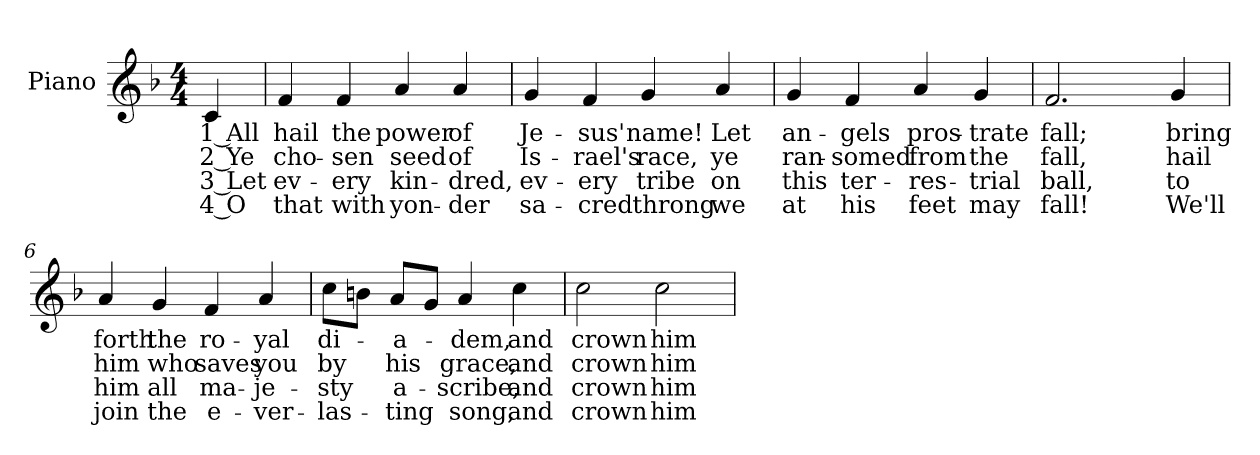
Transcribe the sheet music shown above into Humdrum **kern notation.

**kern	**text	**text	**text	**text
*part1	*part1	*part1	*part1	*part1
*staff1	*staff1	*staff1	*staff1	*staff1
*I"Piano	*	*	*	*
*I'Pno.	*	*	*	*
!!LO:PB:g=z
*clefG2	*	*	*	*
*k[b-]	*	*	*	*
*F:	*	*	*	*
*M4/4	*	*	*	*
=	=	=	=	=
!	!LO:LY:b:color=#000000	!LO:LY:b:color=#000000	!LO:LY:b:color=#000000	!LO:LY:b:color=#000000
4ci/	1 All	2 Ye	3 Let	4 O
=1	=1	=1	=1	=1
!	!LO:LY:b:color=#000000	!LO:LY:b:color=#000000	!LO:LY:b:color=#000000	!LO:LY:b:color=#000000
4fi/	hail	cho-	ev-	-that
!	!LO:LY:b:color=#000000	!LO:LY:b:color=#000000	!LO:LY:b:color=#000000	!LO:LY:b:color=#000000
4fi/	the	-sen	ery	with
!	!LO:LY:b:color=#000000	!LO:LY:b:color=#000000	!LO:LY:b:color=#000000	!LO:LY:b:color=#000000
4ai/	power	seed	kin-	-yon-
!	!LO:LY:b:color=#000000	!LO:LY:b:color=#000000	!LO:LY:b:color=#000000	!LO:LY:b:color=#000000
4ai/	of	of	-dred,	der
=2	=2	=2	=2	=2
!	!LO:LY:b:color=#000000	!LO:LY:b:color=#000000	!LO:LY:b:color=#000000	!LO:LY:b:color=#000000
4gi/	Je-	Is-	ev-	-sa-
!	!LO:LY:b:color=#000000	!LO:LY:b:color=#000000	!LO:LY:b:color=#000000	!LO:LY:b:color=#000000
4fi/	-sus'	-rael's	-ery	cred
!	!LO:LY:b:color=#000000	!LO:LY:b:color=#000000	!LO:LY:b:color=#000000	!LO:LY:b:color=#000000
4gi/	name!	race,	tribe	throng
!	!LO:LY:b:color=#000000	!LO:LY:b:color=#000000	!LO:LY:b:color=#000000	!LO:LY:b:color=#000000
4ai/	Let	ye	on	we
=3	=3	=3	=3	=3
!	!LO:LY:b:color=#000000	!LO:LY:b:color=#000000	!LO:LY:b:color=#000000	!LO:LY:b:color=#000000
4gi/	an-	ran-	this	at
!	!LO:LY:b:color=#000000	!LO:LY:b:color=#000000	!LO:LY:b:color=#000000	!LO:LY:b:color=#000000
4fi/	-gels	-somed	ter-	-his
!	!LO:LY:b:color=#000000	!LO:LY:b:color=#000000	!LO:LY:b:color=#000000	!LO:LY:b:color=#000000
4ai/	pros-	from	res-	-feet
!	!LO:LY:b:color=#000000	!LO:LY:b:color=#000000	!LO:LY:b:color=#000000	!LO:LY:b:color=#000000
4gi/	-trate	the	trial	may
!!LO:LB:g=z
=4	=4	=4	=4	=4
!	!LO:LY:b:color=#000000	!LO:LY:b:color=#000000	!LO:LY:b:color=#000000	!LO:LY:b:color=#000000
2.fi/	fall;	fall,	ball,	fall!
=5-	=5-	=5-	=5-	=5-
!	!LO:LY:b:color=#000000	!LO:LY:b:color=#000000	!LO:LY:b:color=#000000	!LO:LY:b:color=#000000
4gi/	bring	hail	to	We'll
=6	=6	=6	=6	=6
!	!LO:LY:b:color=#000000	!LO:LY:b:color=#000000	!LO:LY:b:color=#000000	!LO:LY:b:color=#000000
4ai/	forth	him	him	join
!	!LO:LY:b:color=#000000	!LO:LY:b:color=#000000	!LO:LY:b:color=#000000	!LO:LY:b:color=#000000
4gi/	the	who	all	the
!	!LO:LY:b:color=#000000	!LO:LY:b:color=#000000	!LO:LY:b:color=#000000	!LO:LY:b:color=#000000
4fi/	ro-	saves	ma-	-e-
!	!LO:LY:b:color=#000000	!LO:LY:b:color=#000000	!LO:LY:b:color=#000000	!LO:LY:b:color=#000000
4ai/	-yal	you	-je-	-ver-
=7	=7	=7	=7	=7
!	!LO:LY:b:color=#000000	!LO:LY:b:color=#000000	!LO:LY:b:color=#000000	!LO:LY:b:color=#000000
8cci\L	di-	by	-sty	las-
8bni\J	.	.	.	.
!	!LO:LY:b:color=#000000	!LO:LY:b:color=#000000	!LO:LY:b:color=#000000	!LO:LY:b:color=#000000
8ai/L	-a-	his	-a-	-ting
8gi/J	.	.	.	.
!	!LO:LY:b:color=#000000	!LO:LY:b:color=#000000	!LO:LY:b:color=#000000	!LO:LY:b:color=#000000
4ai/	-dem,	grace,	scribe,	song,
!	!LO:LY:b:color=#000000	!LO:LY:b:color=#000000	!LO:LY:b:color=#000000	!LO:LY:b:color=#000000
4cci\	and	and	and	and
=8	=8	=8	=8	=8
!	!LO:LY:b:color=#000000	!LO:LY:b:color=#000000	!LO:LY:b:color=#000000	!LO:LY:b:color=#000000
2cci\	crown	crown	crown	crown
!	!LO:LY:b:color=#000000	!LO:LY:b:color=#000000	!LO:LY:b:color=#000000	!LO:LY:b:color=#000000
2cci\	him	him	him	him
=	=	=	=	=
*-	*-	*-	*-	*-
